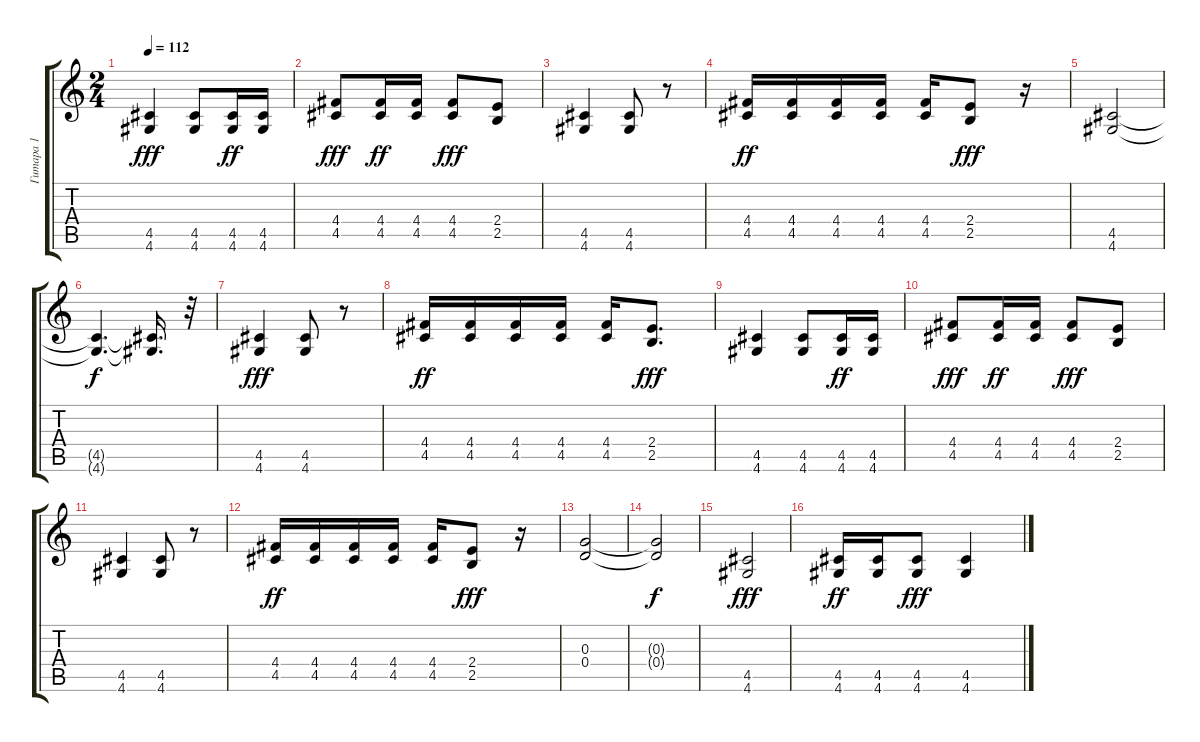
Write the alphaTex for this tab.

\track ("Гитара 1" "Гитара 1") {instrument distortionguitar}
\staff {score tabs}
\tuning (E4 B3 G3 D3 A2 E2) {hide}
\ts (2 4)
\tempo 112
\clef g2
\ks c
(4.5 4.6).4{dy fff} (4.5 4.6).8 (4.5 4.6).16{dy ff} (4.5 4.6).16 |
(4.4 4.5).8{dy fff} (4.4 4.5).16{dy ff} (4.4 4.5).16 (4.4 4.5).8{dy fff} (2.4 2.5).8 |
(4.5 4.6).4 (4.5 4.6).8 r.8 |
(4.4 4.5).16{dy ff} (4.4 4.5).16 (4.4 4.5).16 (4.4 4.5).16 (4.4 4.5).16 (2.4 2.5).8{dy fff} r.16 |
(4.5 4.6).2 |
(4.5{t} 4.6{t}).4{d dy f} (4.5{t} 4.6{t}).16{d} r.32 |
(4.5 4.6).4{dy fff} (4.5 4.6).8 r.8 |
(4.4 4.5).16{dy ff} (4.4 4.5).16 (4.4 4.5).16 (4.4 4.5).16 (4.4 4.5).16 (2.4 2.5).8{d dy fff} |
(4.5 4.6).4 (4.5 4.6).8 (4.5 4.6).16{dy ff} (4.5 4.6).16 |
(4.4 4.5).8{dy fff} (4.4 4.5).16{dy ff} (4.4 4.5).16 (4.4 4.5).8{dy fff} (2.4 2.5).8 |
(4.5 4.6).4 (4.5 4.6).8 r.8 |
(4.4 4.5).16{dy ff} (4.4 4.5).16 (4.4 4.5).16 (4.4 4.5).16 (4.4 4.5).16 (2.4 2.5).8{dy fff} r.16 |
(0.3 0.4).2 |
(0.3{t} 0.4{t}).2{dy f} |
(4.5 4.6).2{dy fff} |
(4.5 4.6).16{dy ff} (4.5 4.6).16 (4.5 4.6).8{dy fff} (4.5 4.6).4
